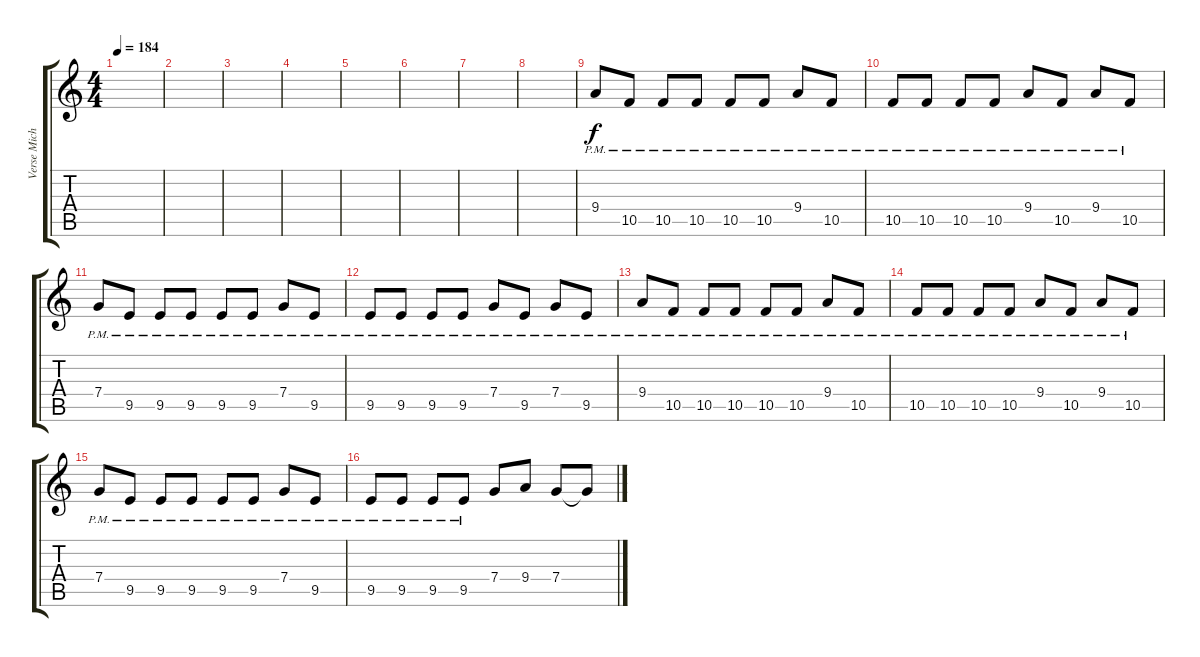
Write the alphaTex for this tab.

\track ("Verse Michael Padget" "Verse Mich") {instrument distortionguitar}
\staff {score tabs}
\tuning (D4 A3 F3 C3 G2 C2) {hide}
\ts (4 4)
\tempo 184
\clef g2
\ks c
|
|
|
|
|
|
|
|
9.4{pm}.8 10.5{pm}.8 10.5{pm}.8 10.5{pm}.8 10.5{pm}.8 10.5{pm}.8 9.4{pm}.8 10.5{pm}.8 |
10.5{pm}.8 10.5{pm}.8 10.5{pm}.8 10.5{pm}.8 9.4{pm}.8 10.5{pm}.8 9.4{pm}.8 10.5{pm}.8 |
7.4{pm}.8 9.5{pm}.8 9.5{pm}.8 9.5{pm}.8 9.5{pm}.8 9.5{pm}.8 7.4{pm}.8 9.5{pm}.8 |
9.5{pm}.8 9.5{pm}.8 9.5{pm}.8 9.5{pm}.8 7.4{pm}.8 9.5{pm}.8 7.4{pm}.8 9.5{pm}.8 |
9.4{pm}.8 10.5{pm}.8 10.5{pm}.8 10.5{pm}.8 10.5{pm}.8 10.5{pm}.8 9.4{pm}.8 10.5{pm}.8 |
10.5{pm}.8 10.5{pm}.8 10.5{pm}.8 10.5{pm}.8 9.4{pm}.8 10.5{pm}.8 9.4{pm}.8 10.5{pm}.8 |
7.4{pm}.8 9.5{pm}.8 9.5{pm}.8 9.5{pm}.8 9.5{pm}.8 9.5{pm}.8 7.4{pm}.8 9.5{pm}.8 |
9.5{pm}.8 9.5{pm}.8 9.5{pm}.8 9.5{pm}.8 7.4.8 9.4.8 7.4.8 7.4{t}.8
